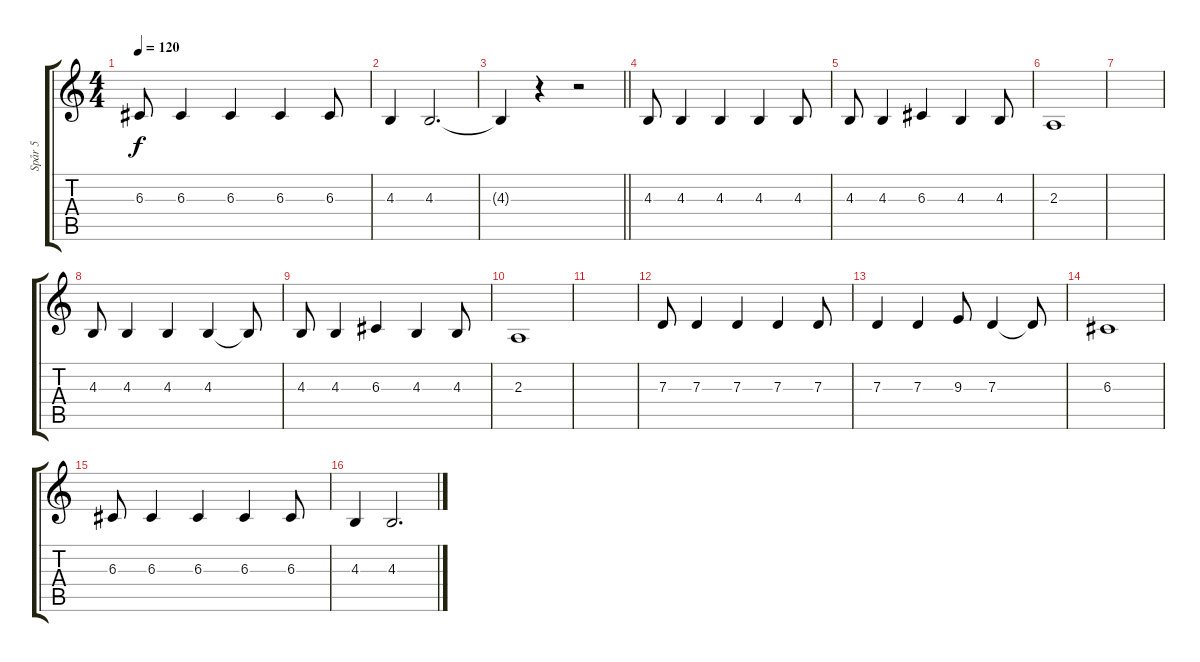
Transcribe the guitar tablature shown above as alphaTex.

\track ("Spår 5" "Spår 5") {instrument lead6voice}
\staff {score tabs}
\tuning (E4 B3 G3 D3 A2 E2) {hide}
\ts (4 4)
\tempo 120
\clef g2
\ks c
6.3.8{dy f} 6.3.4 6.3.4 6.3.4 6.3.8 |
4.3.4 4.3.2{d} |
\barLineRight lightlight
4.3{t}.4 r.4 r.2 |
4.3.8 4.3.4 4.3.4 4.3.4 4.3.8 |
4.3.8 4.3.4 6.3.4 4.3.4 4.3.8 |
2.3.1 |
|
4.3.8 4.3.4 4.3.4 4.3.4 4.3{t}.8 |
4.3.8 4.3.4 6.3.4 4.3.4 4.3.8 |
2.3.1 |
|
7.3.8 7.3.4 7.3.4 7.3.4 7.3.8 |
7.3.4 7.3.4 9.3.8 7.3.4 7.3{t}.8 |
6.3.1 |
6.3.8 6.3.4 6.3.4 6.3.4 6.3.8 |
4.3.4 4.3.2{d}
